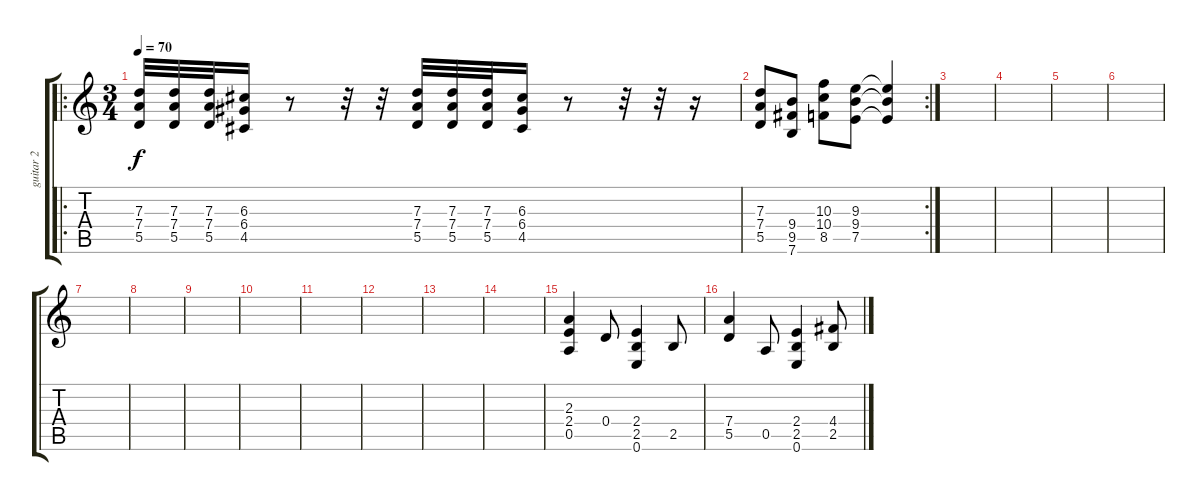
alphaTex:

\track ("guitar 2" "guitar 2") {instrument overdrivenguitar}
\staff {score tabs}
\tuning (E4 B3 G3 D3 A2 E2) {hide}
\ro
\ts (3 4)
\tempo 70
\clef g2
\ks c
(7.3 7.4 5.5).32{dy f} (7.3 7.4 5.5).32 (7.3 7.4 5.5).32 (6.3 6.4 4.5).16 r.8 r.32 r.32 (7.3 7.4 5.5).32 (7.3 7.4 5.5).32 (7.3 7.4 5.5).32 (6.3 6.4 4.5).16 r.8 r.32 r.32 r.16 |
\rc 2
(7.3 7.4 5.5).8 (9.4 9.5 7.6).8 (10.3 10.4 8.5).8 (9.3 9.4 7.5).8 (9.3{t} 9.4{t} 7.5{t}).4 |
|
|
|
|
|
|
|
|
|
|
|
|
(2.3 2.4 0.5).4 0.4.8 (2.4 2.5 0.6).4 2.5.8 |
(7.4 5.5).4 0.5.8 (2.4 2.5 0.6).4 (4.4 2.5).8
